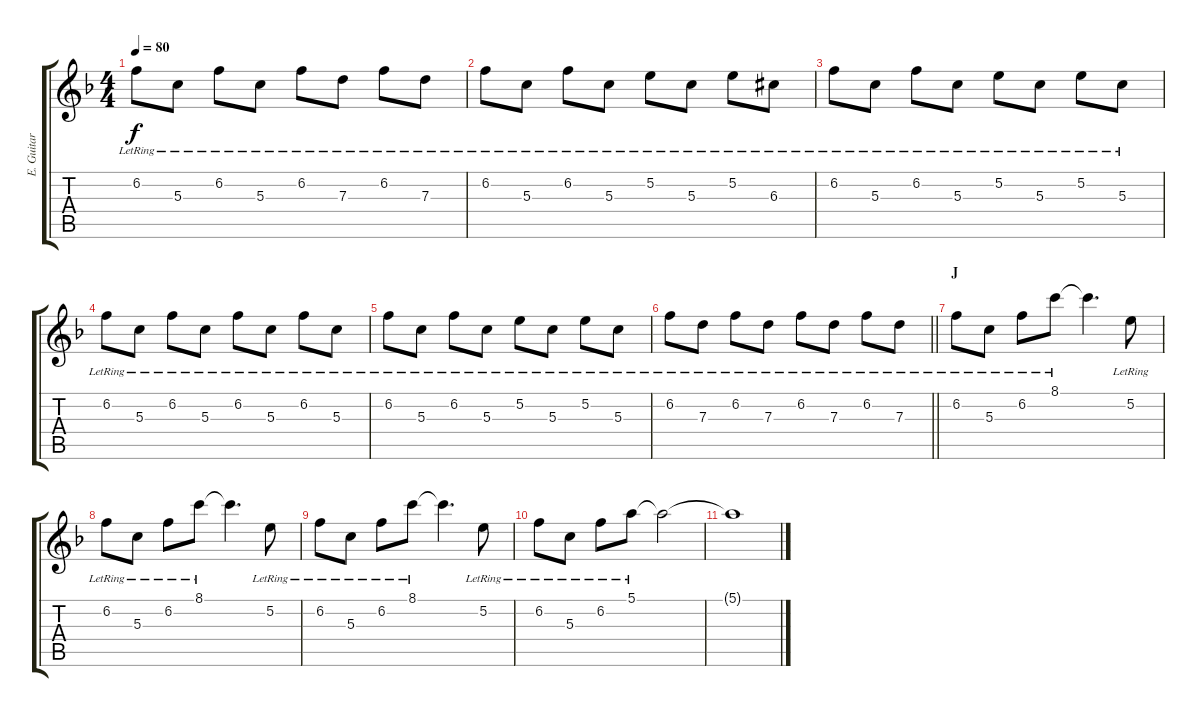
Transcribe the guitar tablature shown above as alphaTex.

\track ("E. Guitar II" "E. Guitar ") {instrument electricguitarclean}
\staff {score tabs}
\tuning (E4 B3 G3 D3 A2 E2) {hide}
\ts (4 4)
\tempo 80
\clef g2
\ks f
6.2{lr}.8{dy f} 5.3{lr}.8 6.2{lr}.8 5.3{lr}.8 6.2{lr}.8 7.3{lr}.8 6.2{lr}.8 7.3{lr}.8 |
6.2{lr}.8 5.3{lr}.8 6.2{lr}.8 5.3{lr}.8 5.2{lr}.8 5.3{lr}.8 5.2{lr}.8 6.3{lr acc #}.8 |
6.2{lr}.8 5.3{lr}.8 6.2{lr}.8 5.3{lr}.8 5.2{lr}.8 5.3{lr}.8 5.2{lr}.8 5.3{lr}.8 |
6.2{lr}.8 5.3{lr}.8 6.2{lr}.8 5.3{lr}.8 6.2{lr}.8 5.3{lr}.8 6.2{lr}.8 5.3{lr}.8 |
6.2{lr}.8 5.3{lr}.8 6.2{lr}.8 5.3{lr}.8 5.2{lr}.8 5.3{lr}.8 5.2{lr}.8 5.3{lr}.8 |
\barLineRight lightlight
6.2{lr}.8 7.3{lr}.8 6.2{lr}.8 7.3{lr}.8 6.2{lr}.8 7.3{lr}.8 6.2{lr}.8 7.3{lr}.8 |
\section ("" "J")
6.2{lr}.8 5.3{lr}.8 6.2{lr}.8 8.1{lr}.8 8.1{t}.4{d} 5.2{lr}.8 |
6.2{lr}.8 5.3{lr}.8 6.2{lr}.8 8.1{lr}.8 8.1{t}.4{d} 5.2{lr}.8 |
6.2{lr}.8 5.3{lr}.8 6.2{lr}.8 8.1{lr}.8 8.1{t}.4{d} 5.2{lr}.8 |
6.2{lr}.8 5.3{lr}.8 6.2{lr}.8 5.1{lr}.8 5.1{t}.2 |
5.1{t}.1
